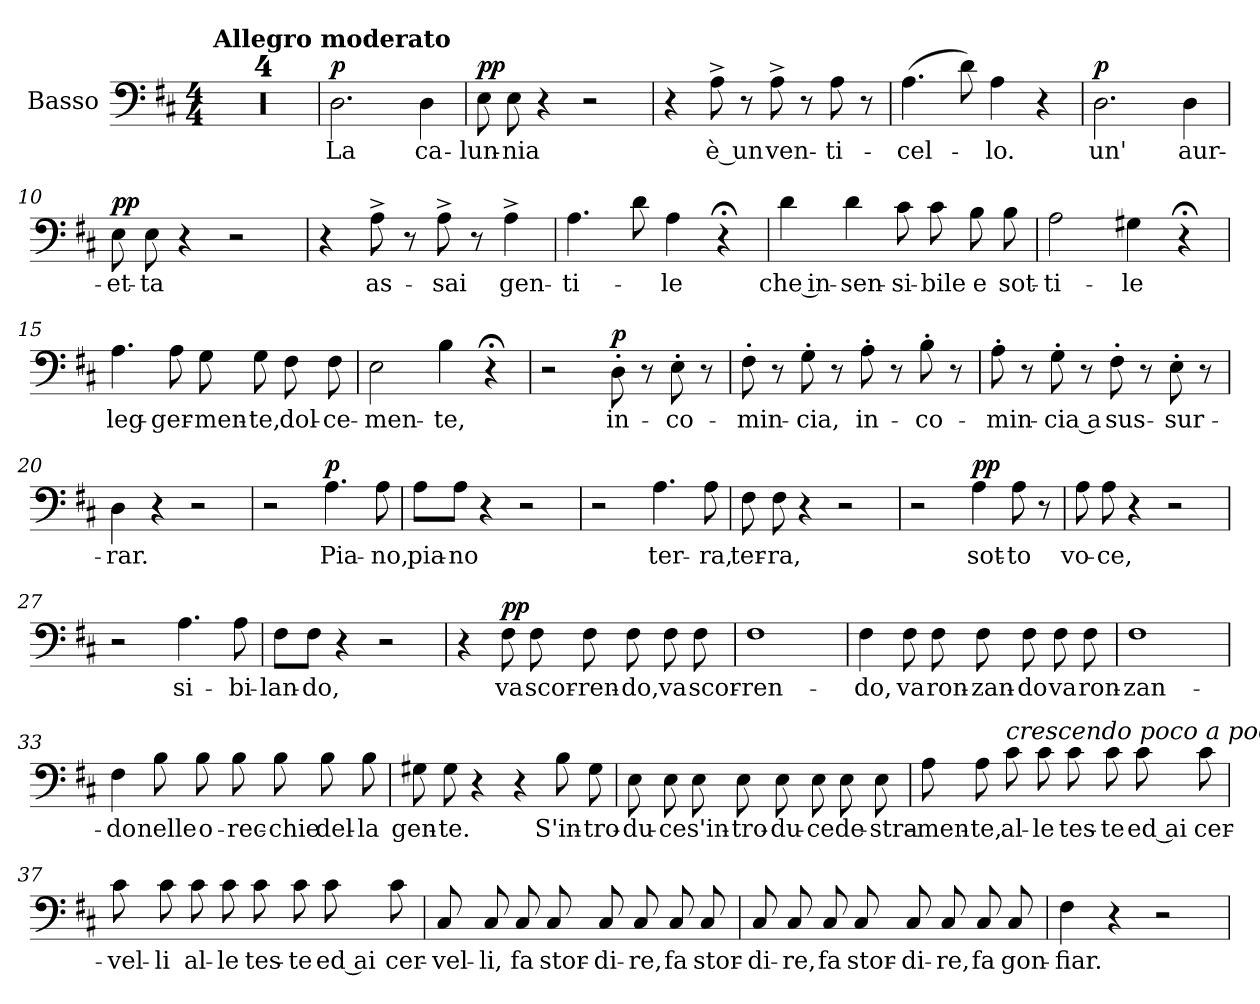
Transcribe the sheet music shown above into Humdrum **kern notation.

**kern	**text	**dynam
*part1	*part1	*part1
*staff1	*staff1	*staff1
*I"Basso	*	*
*I'B.	*	*
*clefF4	*	*
*k[f#c#]	*	*
*M4/4	*	*
=1	=1	=1
!LO:TX:a:B:t=Allegro moderato	!	!
1r	.	.
=2	=2	=2
1r	.	.
=3	=3	=3
1r	.	.
=4	=4	=4
1r	.	.
!!LO:LB:g=z
=5	=5	=5
!	!	!LO:DY:a
2.D\	La	p
4D\	ca-	.
=6	=6	=6
!	!	!LO:DY:a
8E\	lun-	pp
8E\	nia	.
4r	.	.
2r	.	.
=7	=7	=7
4r	.	.
8A^\	è un	.
8r	.	.
8A^\	ven-	.
8r	.	.
8A\	ti-	.
8r	.	.
=8	=8	=8
(4.A\	cel-	.
8d\)	.	.
4A\	-lo.	.
4r	.	.
=9	=9	=9
!	!	!LO:DY:a
2.D\	un'	p
4D\	aur-	.
!!LO:PB:g=z
=10	=10	=10
!	!	!LO:DY:a
8E\	et-	pp
8E\	ta	.
4r	.	.
2r	.	.
=11	=11	=11
4r	.	.
8A^\	as-	.
8r	.	.
8A^\	sai	.
8r	.	.
4A^\	gen-	.
=12	=12	=12
4.A\	ti-	.
8d\	.	.
4A\	-le	.
4r;<	.	.
=13	=13	=13
4d\	che in-	.
4d\	sen-	.
8c#\	si-	.
8c#\	bile	.
8B\	e	.
8B\	sot-	.
=14	=14	=14
2A\	ti-	.
4G#X\	le	.
4r;<	.	.
!!LO:LB:g=z
=15	=15	=15
4.A\	leg-	.
8A\	ger-	.
8G\	men-	.
8G\	te,	.
8F#\	dol-	.
8F#\	ce-	.
=16	=16	=16
2E\	men-	.
4B\	te,	.
4r;<	.	.
=17	=17	=17
2r	.	.
!	!	!LO:DY:a
8D'\	in-	p
8r	.	.
8E'\	co-	.
8r	.	.
=18	=18	=18
8F#'\	min-	.
8r	.	.
8G'\	cia,	.
8r	.	.
8A'\	in-	.
8r	.	.
8B'\	co-	.
8r	.	.
=19	=19	=19
8A'\	min-	.
8r	.	.
8G'\	cia a	.
8r	.	.
8F#'\	sus-	.
8r	.	.
8E'\	sur-	.
8r	.	.
!!LO:PB:g=z
=20	=20	=20
4D\	rar.	.
4r	.	.
2r	.	.
=21	=21	=21
2r	.	.
!	!	!LO:DY:a
4.A\	Pia-	p
8A\	no,	.
=22	=22	=22
8A\L	pia-	.
8A\J	no	.
4r	.	.
2r	.	.
=23	=23	=23
2r	.	.
4.A\	ter-	.
8A\	ra,	.
!!LO:LB:g=z
=24	=24	=24
8F#\	ter-	.
8F#\	ra,	.
4r	.	.
2r	.	.
=25	=25	=25
2r	.	.
!	!	!LO:DY:a
4A\	sot-	pp
8A\	to	.
8r	.	.
=26	=26	=26
8A\	vo-	.
8A\	ce,	.
4r	.	.
2r	.	.
=27	=27	=27
2r	.	.
4.A\	si-	.
8A\	bi-	.
!!LO:PB:g=z
=28	=28	=28
8F#\L	lan-	.
8F#\J	do,	.
4r	.	.
2r	.	.
=29	=29	=29
4r	.	.
!	!	!LO:DY:a
8F#\	va	pp
8F#\	scor-	.
8F#\	ren-	.
8F#\	do,	.
8F#\	va	.
8F#\	scor-	.
=30	=30	=30
1F#	ren-	.
!!LO:LB:g=z
=31	=31	=31
4F#\	do,	.
8F#\	va	.
8F#\	ron-	.
8F#\	zan-	.
8F#\	do	.
8F#\	va	.
8F#\	ron-	.
=32	=32	=32
1F#	zan-	.
=33	=33	=33
4F#\	do	.
8B\	nelle	.
8B\	o-	.
8B\	rec-	.
8B\	chie	.
8B\	del-	.
8B\	la	.
!!LO:PB:g=z
=34	=34	=34
8G#X\	gen-	.
8G#\	te.	.
4r	.	.
4r	.	.
8B\	S'in-	.
8G#\	tro-	.
=35	=35	=35
8E\	du-	.
8E\	ce	.
8E\	s'in-	.
8E\	tro-	.
8E\	du-	.
8E\	ce	.
8E\	de-	.
8E\	stra-	.
=36	=36	=36
8A\	men-	.
8A\	te,	.
!LO:TX:a:i:t=crescendo poco a poco	!	!
8c#\	al-	.
8c#\	le	.
8c#\	tes-	.
8c#\	te	.
8c#\	ed ai	.
8c#\	cer-	.
!!LO:LB:g=z
=37	=37	=37
8c#\	vel-	.
8c#\	li	.
8c#\	al-	.
8c#\	le	.
8c#\	tes-	.
8c#\	te	.
8c#\	ed ai	.
8c#\	cer-	.
=38	=38	=38
8C#/	vel-	.
8C#/	li,	.
8C#/	fa	.
8C#/	stor-	.
8C#/	di-	.
8C#/	re,	.
8C#/	fa	.
8C#/	stor-	.
!!LO:PB:g=z
=39	=39	=39
8C#/	di-	.
8C#/	re,	.
8C#/	fa	.
8C#/	stor-	.
8C#/	di-	.
8C#/	re,	.
8C#/	fa	.
8C#/	gon-	.
=40	=40	=40
4F#\	fiar.	.
4r	.	.
2r	.	.
=	=	=
*-	*-	*-
